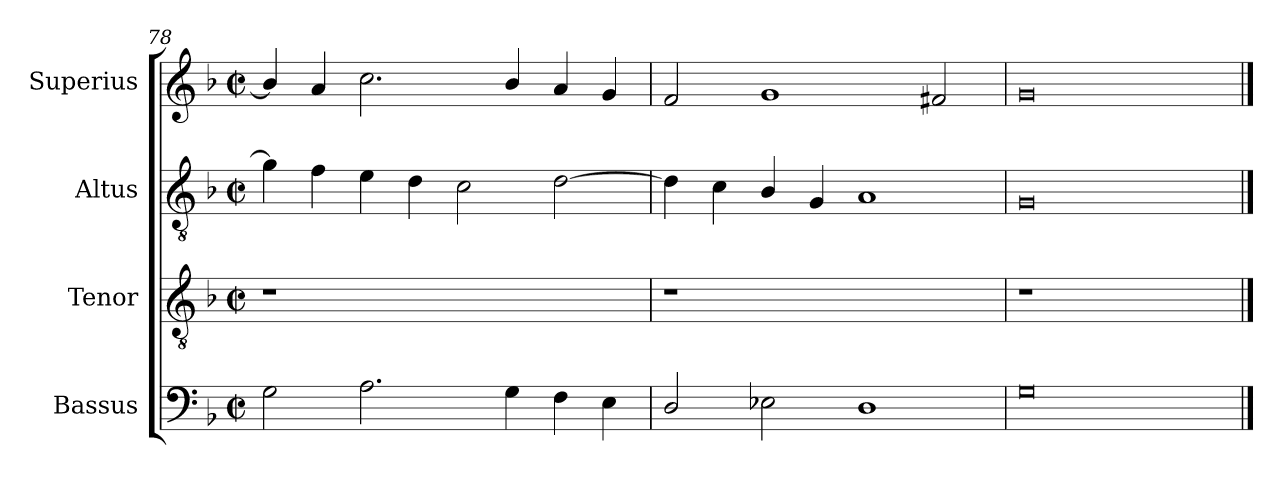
**kern	**kern	**kern	**kern
*part4	*part3	*part2	*part1
*staff4	*staff3	*staff2	*staff1
*I"Bassus	*I"Tenor	*I"Altus	*I"Superius
*I'B.	*I'T.	*	*I'S.
!!LO:LB:g=z
*clefF4	*clefGv2	*clefGv2	*clefG2
*	*ITrd7c12	*ITrd7c12	*
*k[b-]	*k[b-]	*k[b-]	*k[b-]
*F:	*F:	*F:	*F:
*M2/2	*M2/2	*M2/2	*M2/2
*met(c|)	*met(c|)	*met(c|)	*met(c|)
=78	=78	=78	=78
!	!LO:N:vis=1	!	!
2Gi\	1r	4Gi\]	4b-i/]
.	.	4Fi\	4ai/
2.Ai\	.	4Ei\	2.cci\
.	.	4Di\	.
.	1ryy	2Ci\	.
4Gi\	.	.	4b-i/
4Fi\	.	[>2Di\	4ai/
4Ei\	.	.	4gi/
=79	=79	=79	=79
!	!LO:N:vis=1	!	!
2Di/	1r	4Di\]	2fi/
.	.	4Ci\	.
2E-Xi\	.	4BB-i/	1gi
.	.	4GGi/	.
1Di	1ryy	1AAi	.
.	.	.	2f#Xi/
=80	=80	=80	=80
!	!LO:N:vis=1	!	!
0Gi	1r	0GGi	0gi
.	1ryy	.	.
==	==	==	==
*-	*-	*-	*-
